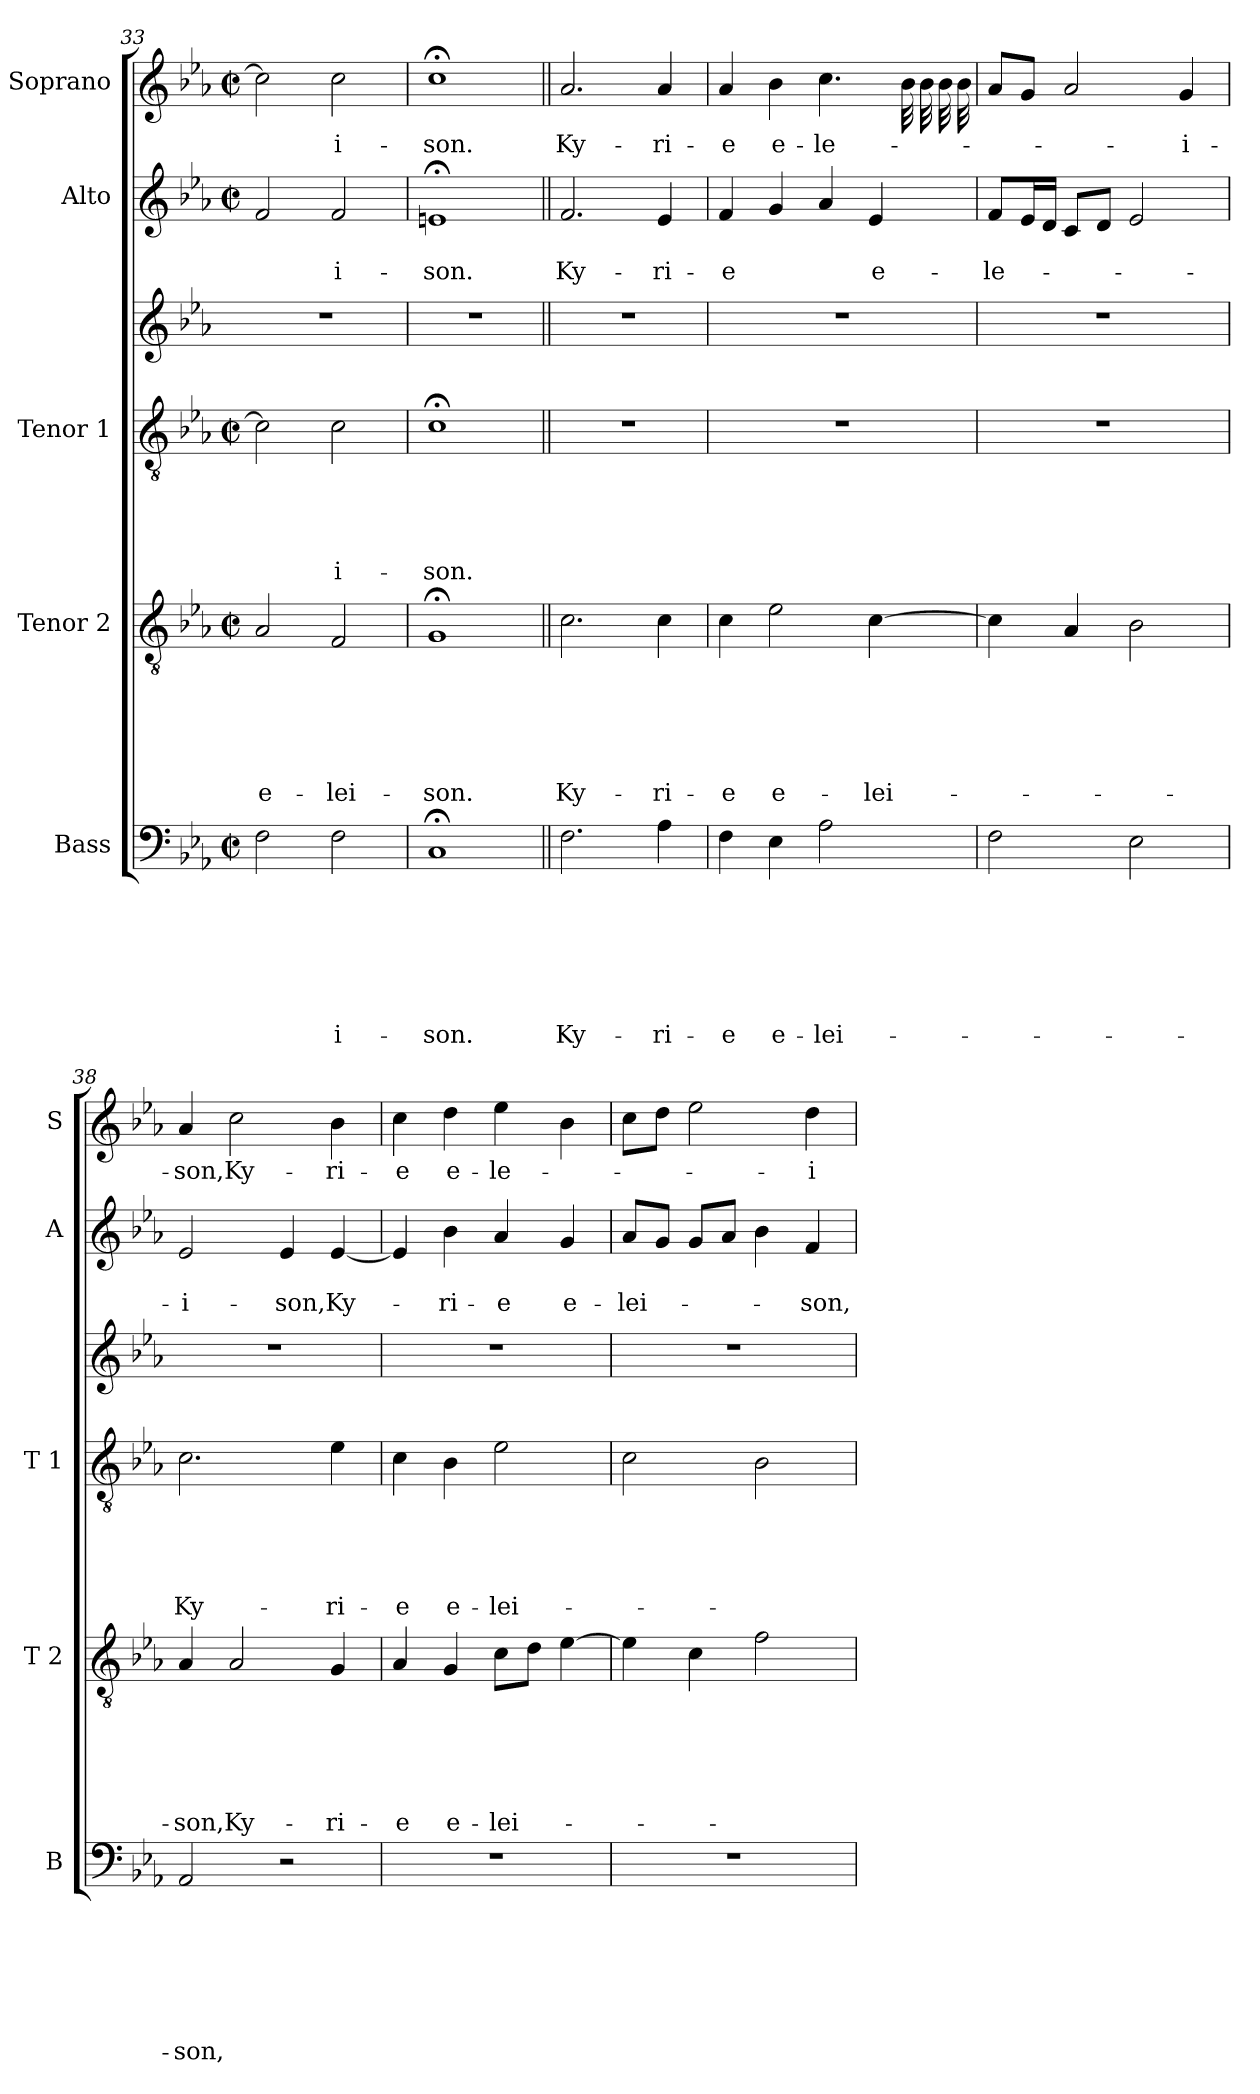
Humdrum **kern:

**kern	**text	**text	**text	**text	**text	**text	**text	**kern	**text	**text	**text	**text	**text	**text	**kern	**text	**text	**text	**text	**text	**kern	**kern	**text	**text	**kern	**text
*part6	*part6	*part6	*part6	*part6	*part6	*part6	*part6	*part5	*part5	*part5	*part5	*part5	*part5	*part5	*part4	*part4	*part4	*part4	*part4	*part4	*part3	*part2	*part2	*part2	*part1	*part1
*staff6	*staff6	*staff6	*staff6	*staff6	*staff6	*staff6	*staff6	*staff5	*staff5	*staff5	*staff5	*staff5	*staff5	*staff5	*staff4	*staff4	*staff4	*staff4	*staff4	*staff4	*staff3	*staff2	*staff2	*staff2	*staff1	*staff1
*I"Bass	*	*	*	*	*	*	*	*I"Tenor 2	*	*	*	*	*	*	*I"Tenor 1	*	*	*	*	*	*	*I"Alto	*	*	*I"Soprano	*
*I'B	*	*	*	*	*	*	*	*I'T 2	*	*	*	*	*	*	*I'T 1	*	*	*	*	*	*	*I'A	*	*	*I'S	*
*clefF4	*	*	*	*	*	*	*	*clefGv2	*	*	*	*	*	*	*clefGv2	*	*	*	*	*	*clefG2	*clefG2	*	*	*clefG2	*
*k[b-e-a-]	*	*	*	*	*	*	*	*k[b-e-a-]	*	*	*	*	*	*	*k[b-e-a-]	*	*	*	*	*	*k[b-e-a-]	*k[b-e-a-]	*	*	*k[b-e-a-]	*
*E-:	*	*	*	*	*	*	*	*E-:	*	*	*	*	*	*	*E-:	*	*	*	*	*	*E-:	*E-:	*	*	*E-:	*
*M2/2	*	*	*	*	*	*	*	*M2/2	*	*	*	*	*	*	*M2/2	*	*	*	*	*	*	*M2/2	*	*	*M2/2	*
*met(c|)	*	*	*	*	*	*	*	*met(c|)	*	*	*	*	*	*	*met(c|)	*	*	*	*	*	*	*met(c|)	*	*	*met(c|)	*
=33	=33	=33	=33	=33	=33	=33	=33	=33	=33	=33	=33	=33	=33	=33	=33	=33	=33	=33	=33	=33	=33	=33	=33	=33	=33	=33
!	!	!	!	!	!	!	!	!	!	!	!	!	!	!LO:LY:b	!	!	!	!	!	!	!	!	!	!	!	!
2F\	.	.	.	.	.	.	.	2A-/	.	.	.	.	.	e-	2c\]	.	.	.	.	.	1r	2f/	.	.	2cc\]	.
!	!	!	!	!	!	!	!LO:LY:b	!	!	!	!	!	!	!LO:LY:b	!	!	!	!	!	!LO:LY:b	!	!	!	!LO:LY:b	!	!LO:LY:b
2F\	.	.	.	.	.	.	-i-	2F/	.	.	.	.	.	-lei-	2c\	.	.	.	.	-i-	.	2f/	.	-i-	2cc\	-i-
=34	=34	=34	=34	=34	=34	=34	=34	=34	=34	=34	=34	=34	=34	=34	=34	=34	=34	=34	=34	=34	=34	=34	=34	=34	=34	=34
!	!	!	!	!	!	!	!LO:LY:b	!	!	!	!	!	!	!LO:LY:b	!	!	!	!	!	!LO:LY:b	!	!	!	!LO:LY:b	!	!LO:LY:b
1C;	.	.	.	.	.	.	-son.	1G;	.	.	.	.	.	-son.	1c;<	.	.	.	.	-son.	1r	1en;	.	-son.	1cc;<	-son.
=35||	=35||	=35||	=35||	=35||	=35||	=35||	=35||	=35||	=35||	=35||	=35||	=35||	=35||	=35||	=35||	=35||	=35||	=35||	=35||	=35||	=35||	=35||	=35||	=35||	=35||	=35||
!	!	!	!	!	!	!	!LO:LY:b	!	!	!	!	!	!	!LO:LY:b	!	!	!	!	!	!	!	!	!	!LO:LY:b	!	!LO:LY:b
2.F\	.	.	.	.	.	.	Ky-	2.c\	.	.	.	.	.	Ky-	1r	.	.	.	.	.	1r	2.f/	.	Ky-	2.a-/	Ky-
!	!	!	!	!	!	!	!LO:LY:b	!	!	!	!	!	!	!LO:LY:b	!	!	!	!	!	!	!	!	!	!LO:LY:b	!	!LO:LY:b
4A-\	.	.	.	.	.	.	-ri-	4c\	.	.	.	.	.	-ri-	.	.	.	.	.	.	.	4e-/	.	-ri-	4a-/	-ri-
=36	=36	=36	=36	=36	=36	=36	=36	=36	=36	=36	=36	=36	=36	=36	=36	=36	=36	=36	=36	=36	=36	=36	=36	=36	=36	=36
!	!	!	!	!	!	!	!LO:LY:b	!	!	!	!	!	!	!LO:LY:b	!	!	!	!	!	!	!	!	!	!LO:LY:b:rj	!	!LO:LY:b
4F\	.	.	.	.	.	.	-e	4c\	.	.	.	.	.	-e	1r	.	.	.	.	.	1r	4f/	.	-e	4a-/	-e
!	!	!	!	!	!	!	!LO:LY:b	!	!	!	!	!	!	!LO:LY:b	!	!	!	!	!	!	!	!	!	!	!	!LO:LY:b
4E-\	.	.	.	.	.	.	e-	2e-\	.	.	.	.	.	e-	.	.	.	.	.	.	.	4g/	.	.	4b-\	e-
!	!	!	!	!	!	!	!LO:LY:b	!	!	!	!	!	!	!	!	!	!	!	!	!	!	!	!	!	!	!LO:LY:b
2A-\	.	.	.	.	.	.	-lei-	.	.	.	.	.	.	.	.	.	.	.	.	.	.	4a-/	.	.	4.cc\	-le-
!	!	!	!	!	!	!	!	!	!	!	!	!	!	!LO:LY:b	!	!	!	!	!	!	!	!	!	!LO:LY:b	!	!
.	.	.	.	.	.	.	.	[>4c\	.	.	.	.	.	-lei-	.	.	.	.	.	.	.	4e-/	.	e-	.	.
*	*	*	*	*	*	*	*	*	*	*	*	*	*	*	*	*	*	*	*	*	*	*	*	*	*tremolo	*
.	.	.	.	.	.	.	.	.	.	.	.	.	.	.	.	.	.	.	.	.	.	.	.	.	32b-\	.
.	.	.	.	.	.	.	.	.	.	.	.	.	.	.	.	.	.	.	.	.	.	.	.	.	32b-\	.
.	.	.	.	.	.	.	.	.	.	.	.	.	.	.	.	.	.	.	.	.	.	.	.	.	32b-\	.
.	.	.	.	.	.	.	.	.	.	.	.	.	.	.	.	.	.	.	.	.	.	.	.	.	32b-\	.
*	*	*	*	*	*	*	*	*	*	*	*	*	*	*	*	*	*	*	*	*	*	*	*	*	*Xtremolo	*
!!LO:PB:g=z
=37	=37	=37	=37	=37	=37	=37	=37	=37	=37	=37	=37	=37	=37	=37	=37	=37	=37	=37	=37	=37	=37	=37	=37	=37	=37	=37
!	!	!	!	!	!	!	!	!	!	!	!	!	!	!	!	!	!	!	!	!	!	!	!	!LO:LY:b	!	!
2F\	.	.	.	.	.	.	.	4c\]	.	.	.	.	.	.	1r	.	.	.	.	.	1r	8f/L	.	-le-	8a-/L	.
.	.	.	.	.	.	.	.	.	.	.	.	.	.	.	.	.	.	.	.	.	.	16e-/L	.	.	8g/J	.
.	.	.	.	.	.	.	.	.	.	.	.	.	.	.	.	.	.	.	.	.	.	16d/JJ	.	.	.	.
.	.	.	.	.	.	.	.	4A-/	.	.	.	.	.	.	.	.	.	.	.	.	.	8c/L	.	.	2a-/	.
.	.	.	.	.	.	.	.	.	.	.	.	.	.	.	.	.	.	.	.	.	.	8d/J	.	.	.	.
2E-\	.	.	.	.	.	.	.	2B-\	.	.	.	.	.	.	.	.	.	.	.	.	.	2e-/	.	.	.	.
!	!	!	!	!	!	!	!	!	!	!	!	!	!	!	!	!	!	!	!	!	!	!	!	!	!	!LO:LY:b
.	.	.	.	.	.	.	.	.	.	.	.	.	.	.	.	.	.	.	.	.	.	.	.	.	4g/	-i-
=38	=38	=38	=38	=38	=38	=38	=38	=38	=38	=38	=38	=38	=38	=38	=38	=38	=38	=38	=38	=38	=38	=38	=38	=38	=38	=38
!	!	!	!	!	!	!	!LO:LY:b	!	!	!	!	!	!	!LO:LY:b	!	!	!	!	!	!LO:LY:b	!	!	!	!LO:LY:b	!	!LO:LY:b
2AA-/	.	.	.	.	.	.	-son,	4A-/	.	.	.	.	.	-son,	2.c\	.	.	.	.	Ky-	1r	2e-/	.	-i-	4a-/	-son,
!	!	!	!	!	!	!	!	!	!	!	!	!	!	!LO:LY:b	!	!	!	!	!	!	!	!	!	!	!	!LO:LY:b
.	.	.	.	.	.	.	.	2A-/	.	.	.	.	.	Ky-	.	.	.	.	.	.	.	.	.	.	2cc\	Ky-
!	!	!	!	!	!	!	!	!	!	!	!	!	!	!	!	!	!	!	!	!	!	!	!	!LO:LY:b	!	!
2r	.	.	.	.	.	.	.	.	.	.	.	.	.	.	.	.	.	.	.	.	.	4e-/	.	-son,	.	.
!	!	!	!	!	!	!	!	!	!	!	!	!	!	!LO:LY:b	!	!	!	!	!	!LO:LY:b	!	!	!	!LO:LY:b	!	!LO:LY:b
.	.	.	.	.	.	.	.	4G/	.	.	.	.	.	-ri-	4e-\	.	.	.	.	-ri-	.	[<4e-/	.	Ky-	4b-\	-ri-
=39	=39	=39	=39	=39	=39	=39	=39	=39	=39	=39	=39	=39	=39	=39	=39	=39	=39	=39	=39	=39	=39	=39	=39	=39	=39	=39
!	!	!	!	!	!	!	!	!	!	!	!	!	!	!LO:LY:b	!	!	!	!	!	!LO:LY:b	!	!	!	!	!	!LO:LY:b
1r	.	.	.	.	.	.	.	4A-/	.	.	.	.	.	-e	4c\	.	.	.	.	-e	1r	4e-/]	.	.	4cc\	-e
!	!	!	!	!	!	!	!	!	!	!	!	!	!	!LO:LY:b	!	!	!	!	!	!LO:LY:b	!	!	!	!LO:LY:b	!	!LO:LY:b
.	.	.	.	.	.	.	.	4G/	.	.	.	.	.	e-	4B-\	.	.	.	.	e-	.	4b-\	.	-ri-	4dd\	e-
!	!	!	!	!	!	!	!	!	!	!	!	!	!	!LO:LY:b	!	!	!	!	!	!LO:LY:b	!	!	!	!LO:LY:b	!	!LO:LY:b
.	.	.	.	.	.	.	.	8c\L	.	.	.	.	.	-lei-	2e-\	.	.	.	.	-lei-	.	4a-/	.	-e	4ee-\	-le-
.	.	.	.	.	.	.	.	8d\J	.	.	.	.	.	.	.	.	.	.	.	.	.	.	.	.	.	.
!	!	!	!	!	!	!	!	!	!	!	!	!	!	!	!	!	!	!	!	!	!	!	!	!LO:LY:b	!	!
.	.	.	.	.	.	.	.	[>4e-\	.	.	.	.	.	.	.	.	.	.	.	.	.	4g/	.	e-	4b-\	.
=40	=40	=40	=40	=40	=40	=40	=40	=40	=40	=40	=40	=40	=40	=40	=40	=40	=40	=40	=40	=40	=40	=40	=40	=40	=40	=40
!	!	!	!	!	!	!	!	!	!	!	!	!	!	!	!	!	!	!	!	!	!	!	!	!LO:LY:b	!	!
1r	.	.	.	.	.	.	.	4e-\]	.	.	.	.	.	.	2c\	.	.	.	.	.	1r	8a-/L	.	-lei-	8cc\L	.
.	.	.	.	.	.	.	.	.	.	.	.	.	.	.	.	.	.	.	.	.	.	8g/J	.	.	8dd\J	.
.	.	.	.	.	.	.	.	4c\	.	.	.	.	.	.	.	.	.	.	.	.	.	8g/L	.	.	2ee-\	.
.	.	.	.	.	.	.	.	.	.	.	.	.	.	.	.	.	.	.	.	.	.	8a-/J	.	.	.	.
.	.	.	.	.	.	.	.	2f\	.	.	.	.	.	.	2B-\	.	.	.	.	.	.	4b-\	.	.	.	.
!	!	!	!	!	!	!	!	!	!	!	!	!	!	!	!	!	!	!	!	!	!	!	!	!LO:LY:b	!	!LO:LY:b
.	.	.	.	.	.	.	.	.	.	.	.	.	.	.	.	.	.	.	.	.	.	4f/	.	-son,	4dd\	-i-
=	=	=	=	=	=	=	=	=	=	=	=	=	=	=	=	=	=	=	=	=	=	=	=	=	=	=
*-	*-	*-	*-	*-	*-	*-	*-	*-	*-	*-	*-	*-	*-	*-	*-	*-	*-	*-	*-	*-	*-	*-	*-	*-	*-	*-
